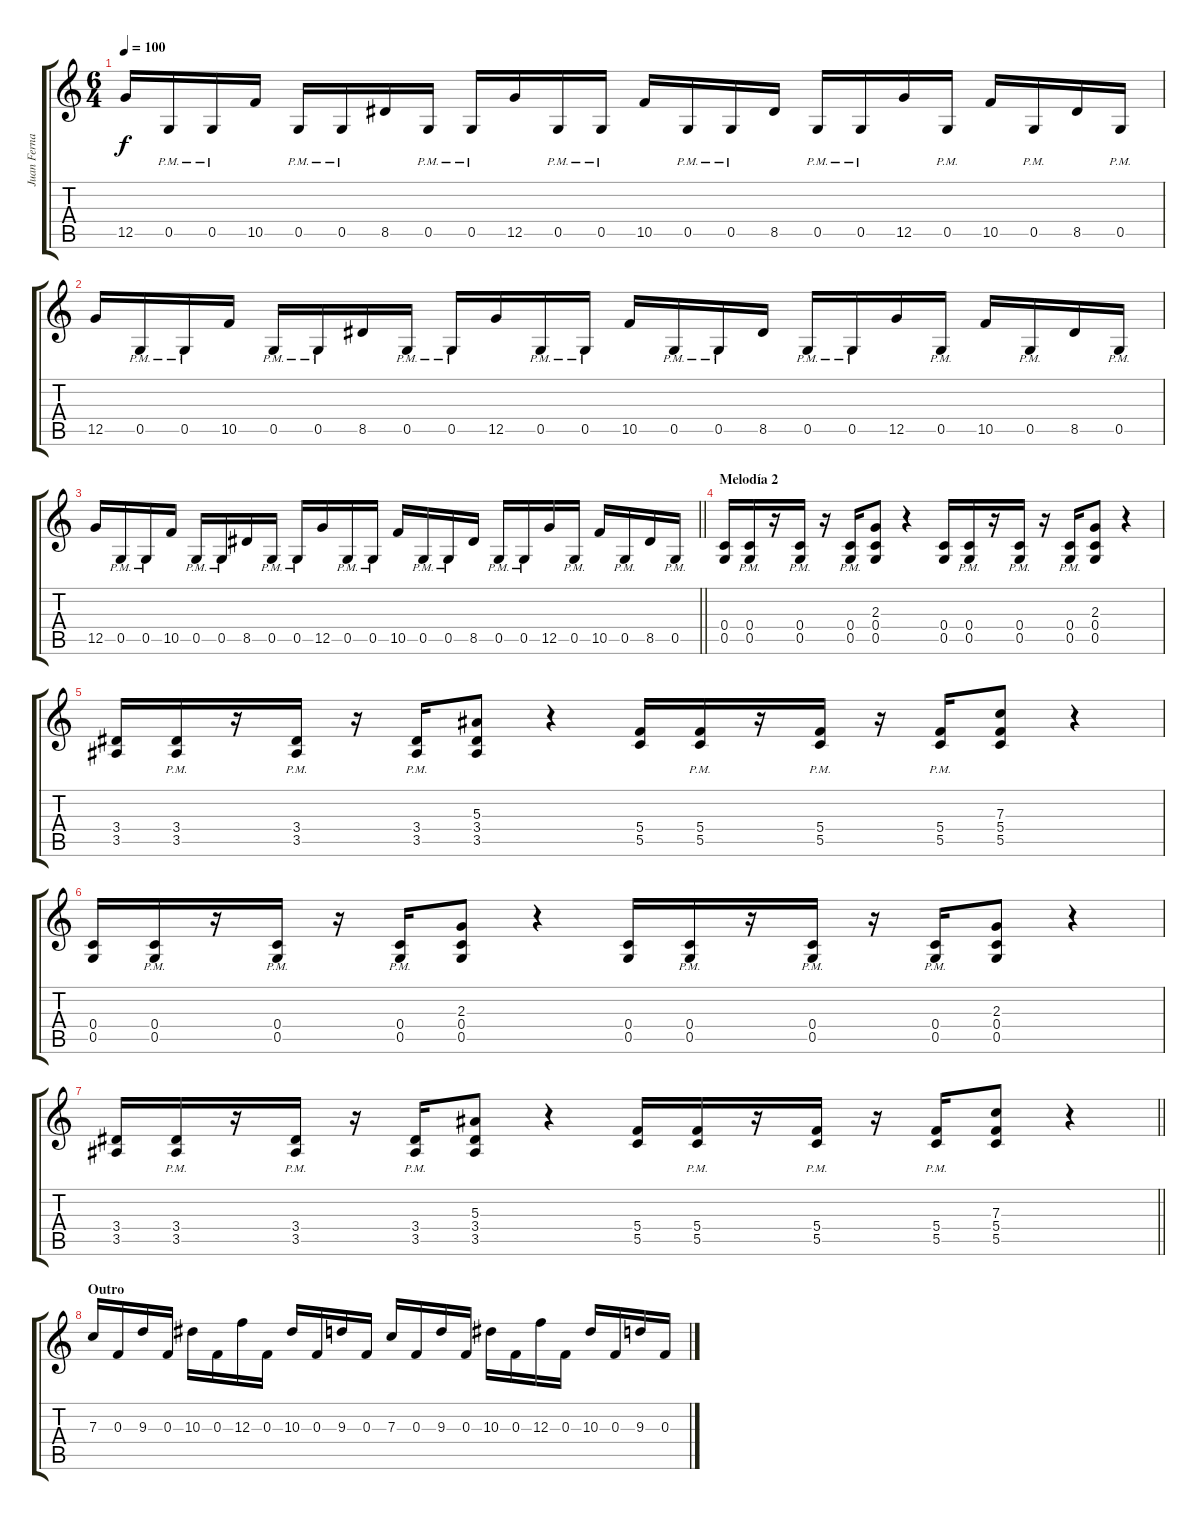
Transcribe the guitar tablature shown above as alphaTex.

\track ("Juan Fernando" "Juan Ferna") {instrument distortionguitar}
\staff {score tabs}
\tuning (D4 A3 F3 C3 G2 D2) {hide}
\ts (6 4)
\tempo 100
\clef g2
\ks c
12.5.16{dy f} 0.5{pm}.16 0.5{pm}.16 10.5.16 0.5{pm}.16 0.5{pm}.16 8.5.16 0.5{pm}.16 0.5{pm}.16 12.5.16 0.5{pm}.16 0.5{pm}.16 10.5.16 0.5{pm}.16 0.5{pm}.16 8.5.16 0.5{pm}.16 0.5{pm}.16 12.5.16 0.5{pm}.16 10.5.16 0.5{pm}.16 8.5.16 0.5{pm}.16 |
12.5.16 0.5{pm}.16 0.5{pm}.16 10.5.16 0.5{pm}.16 0.5{pm}.16 8.5.16 0.5{pm}.16 0.5{pm}.16 12.5.16 0.5{pm}.16 0.5{pm}.16 10.5.16 0.5{pm}.16 0.5{pm}.16 8.5.16 0.5{pm}.16 0.5{pm}.16 12.5.16 0.5{pm}.16 10.5.16 0.5{pm}.16 8.5.16 0.5{pm}.16 |
\barLineRight lightlight
12.5.16 0.5{pm}.16 0.5{pm}.16 10.5.16 0.5{pm}.16 0.5{pm}.16 8.5.16 0.5{pm}.16 0.5{pm}.16 12.5.16 0.5{pm}.16 0.5{pm}.16 10.5.16 0.5{pm}.16 0.5{pm}.16 8.5.16 0.5{pm}.16 0.5{pm}.16 12.5.16 0.5{pm}.16 10.5.16 0.5{pm}.16 8.5.16 0.5{pm}.16 |
\section ("" "Melodía 2")
(0.4 0.5).16 (0.4 0.5{pm}).16 r.16 (0.4 0.5{pm}).16 r.16 (0.4 0.5{pm}).16 (2.3 0.4 0.5).8 r.4 (0.4 0.5).16 (0.4 0.5{pm}).16 r.16 (0.4 0.5{pm}).16 r.16 (0.4 0.5{pm}).16 (2.3 0.4 0.5).8 r.4 |
(3.4 3.5).16 (3.4 3.5{pm}).16 r.16 (3.4 3.5{pm}).16 r.16 (3.4 3.5{pm}).16 (5.3 3.4 3.5).8 r.4 (5.4 5.5).16 (5.4 5.5{pm}).16 r.16 (5.4 5.5{pm}).16 r.16 (5.4 5.5{pm}).16 (7.3 5.4 5.5).8 r.4 |
(0.4 0.5).16 (0.4 0.5{pm}).16 r.16 (0.4 0.5{pm}).16 r.16 (0.4 0.5{pm}).16 (2.3 0.4 0.5).8 r.4 (0.4 0.5).16 (0.4 0.5{pm}).16 r.16 (0.4 0.5{pm}).16 r.16 (0.4 0.5{pm}).16 (2.3 0.4 0.5).8 r.4 |
\barLineRight lightlight
(3.4 3.5).16 (3.4 3.5{pm}).16 r.16 (3.4 3.5{pm}).16 r.16 (3.4 3.5{pm}).16 (5.3 3.4 3.5).8 r.4 (5.4 5.5).16 (5.4 5.5{pm}).16 r.16 (5.4 5.5{pm}).16 r.16 (5.4 5.5{pm}).16 (7.3 5.4 5.5).8 r.4 |
\section ("" "Outro")
7.3.16 0.3.16 9.3.16 0.3.16 10.3.16 0.3.16 12.3.16 0.3.16 10.3.16 0.3.16 9.3.16 0.3.16 7.3.16 0.3.16 9.3.16 0.3.16 10.3.16 0.3.16 12.3.16 0.3.16 10.3.16 0.3.16 9.3.16 0.3.16
